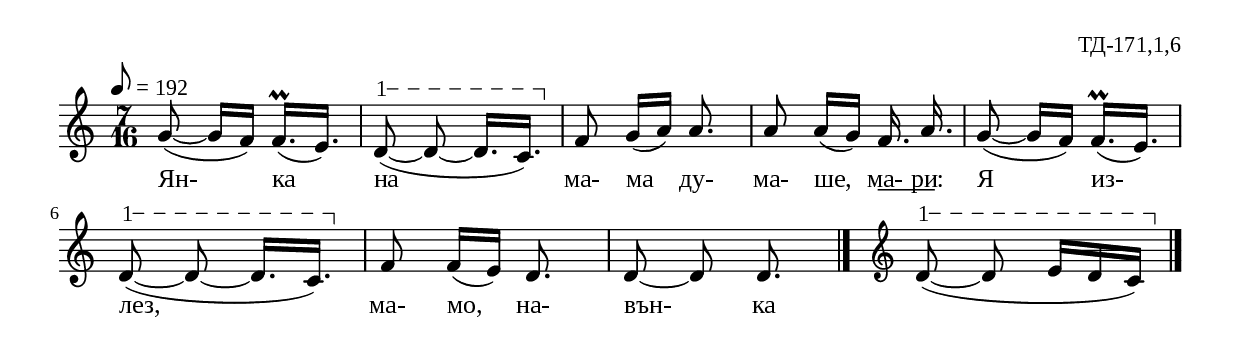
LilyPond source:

%{
TD_171_1_06
%}

\include "td-preamble.ly"

\score {
\relative c'' {
 \tempo 8 = 192
  \time 7/16
 g8~( g16[ f)] f16.\prall( e) | 
 \varA
 d8\startTextSpan~( d~ d16.[ c\stopTextSpan)] |  
 f8\noBeam g16([ a)] a8. |
 a8\noBeam a16([ g)] f16.\noBeam a | 
 g8~( g16[ f]) f16.\prall( e) | 
 \varA
d8\startTextSpan~( d~ d16.[ c\stopTextSpan)] |  
 f8\noBeam f16([ e)] d8.\noBeam |
  d8~ d d8.
 \bar "|."
\endm 
 \varA
d8\startTextSpan~( d e16[ d c\stopTextSpan)] 
 \bar "|."
}
\addlyrics { Ян- ка на ма- ма ду- ма- ше, 
ма- \startTextSpan ри: \stopTextSpan Я из- лез, ма- мо, на- вън- ка }
%
\layout {
  indent = #0
  line-width = 190\mm
  ragged-right=##f
\context {
      \Lyrics
      \consists "Text_spanner_engraver"
      \override TextSpanner #'direction = #DOWN
      \override TextSpanner #'style = #'line    
      \override TextSpanner #'outside-staff-priority = ##f
      \override TextSpanner #'padding = #0.2 % sets the distance of the line from the lyrics
      \override TextSpanner #'bound-details =
      #`((left . ((Y . 0)
                  (padding . 0)
                  (attach-dir . ,LEFT)))
         (left-broken . ((end-on-note . #t)))
         (right . ((Y . 0)
                   (padding . 0)
                   (attach-dir . ,RIGHT))))
    }
  
}
%
\midi { 
	\context {
		\Score
		tempoWholesPerMinute = #(ly:make-moment 192 8)
		}
	}
}

\header{
  opus = "ТД-171,1,6"
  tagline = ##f
}

\paper  {
	 myStaffSize = #20
	 #(define fonts
	 (make-pango-font-tree "Times New Roman"
	 "Nimbus Sans"
	 "Luxi Mono"
	 (/ myStaffSize 20)))
  }

